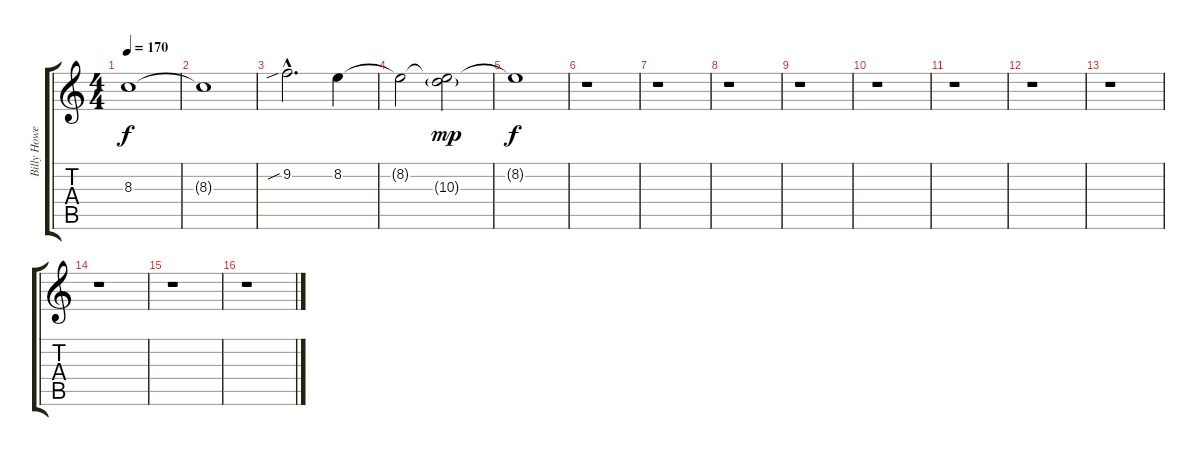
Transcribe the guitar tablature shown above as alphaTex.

\track ("Billy Howerdell - Lead Guitar" "Billy Howe") {instrument acousticguitarnylon}
\staff {score tabs}
\tuning (Db4 Ab3 E3 B2 Gb2 Db2) {hide}
\ts (4 4)
\tempo 170
\clef g2
\ks c
8.3.1{dy f} |
8.3{t}.1 |
9.2{sib hac}.2{d} 8.2.4 |
8.2{t}.2{volume 0} (8.2{t} 10.3{g}).2{dy mp} |
8.2{t}.1{dy f} |
r.1 |
r.1 |
r.1 |
r.1 |
r.1 |
r.1 |
r.1 |
r.1 |
r.1 |
r.1 |
r.1
